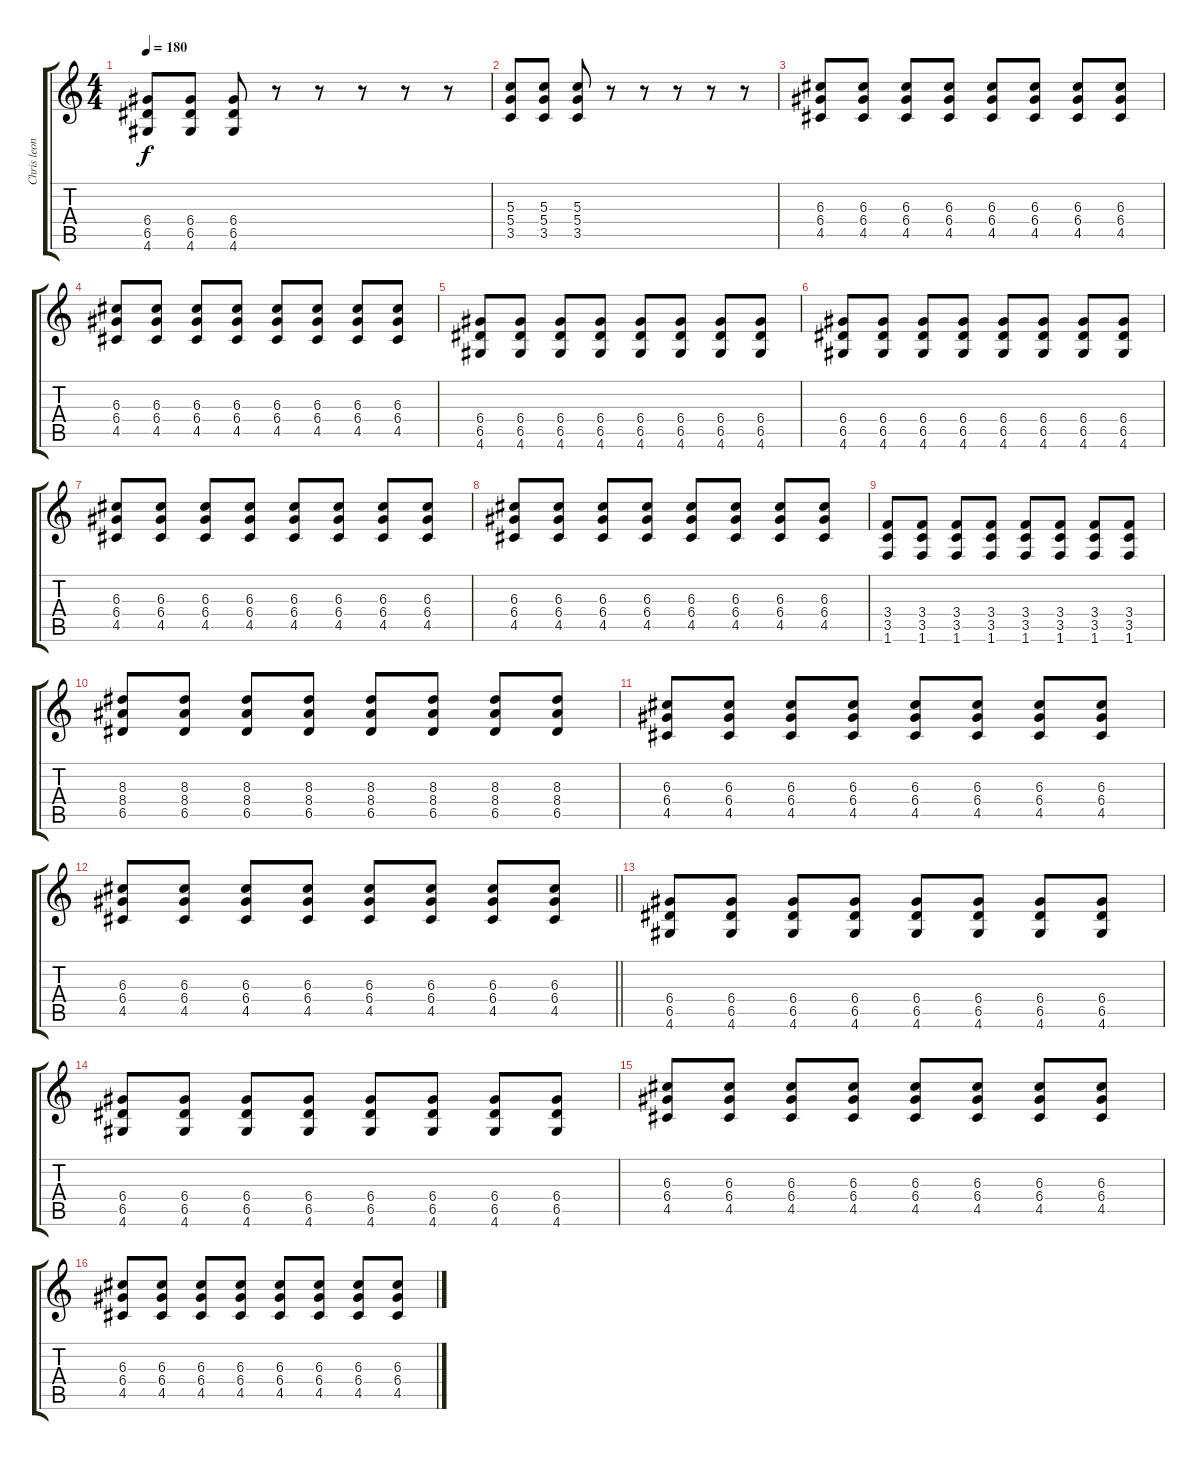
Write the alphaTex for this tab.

\track ("Chris leonard (3rd Guitarist)" "Chris leon") {instrument distortionguitar}
\staff {score tabs}
\tuning (E4 B3 G3 D3 A2 E2) {hide}
\ts (4 4)
\tempo 180
\clef g2
\ks c
(6.4 6.5 4.6).8{dy f} (6.4 6.5 4.6).8 (6.4 6.5 4.6).8 r.8 r.8 r.8 r.8 r.8 |
(5.3 5.4 3.5).8 (5.3 5.4 3.5).8 (5.3 5.4 3.5).8 r.8 r.8 r.8 r.8 r.8 |
(6.3 6.4 4.5).8 (6.3 6.4 4.5).8 (6.3 6.4 4.5).8 (6.3 6.4 4.5).8 (6.3 6.4 4.5).8 (6.3 6.4 4.5).8 (6.3 6.4 4.5).8 (6.3 6.4 4.5).8 |
(6.3 6.4 4.5).8 (6.3 6.4 4.5).8 (6.3 6.4 4.5).8 (6.3 6.4 4.5).8 (6.3 6.4 4.5).8 (6.3 6.4 4.5).8 (6.3 6.4 4.5).8 (6.3 6.4 4.5).8 |
(6.4 6.5 4.6).8 (6.4 6.5 4.6).8 (6.4 6.5 4.6).8 (6.4 6.5 4.6).8 (6.4 6.5 4.6).8 (6.4 6.5 4.6).8 (6.4 6.5 4.6).8 (6.4 6.5 4.6).8 |
(6.4 6.5 4.6).8 (6.4 6.5 4.6).8 (6.4 6.5 4.6).8 (6.4 6.5 4.6).8 (6.4 6.5 4.6).8 (6.4 6.5 4.6).8 (6.4 6.5 4.6).8 (6.4 6.5 4.6).8 |
(6.3 6.4 4.5).8 (6.3 6.4 4.5).8 (6.3 6.4 4.5).8 (6.3 6.4 4.5).8 (6.3 6.4 4.5).8 (6.3 6.4 4.5).8 (6.3 6.4 4.5).8 (6.3 6.4 4.5).8 |
(6.3 6.4 4.5).8 (6.3 6.4 4.5).8 (6.3 6.4 4.5).8 (6.3 6.4 4.5).8 (6.3 6.4 4.5).8 (6.3 6.4 4.5).8 (6.3 6.4 4.5).8 (6.3 6.4 4.5).8 |
(3.4 3.5 1.6).8 (3.4 3.5 1.6).8 (3.4 3.5 1.6).8 (3.4 3.5 1.6).8 (3.4 3.5 1.6).8 (3.4 3.5 1.6).8 (3.4 3.5 1.6).8 (3.4 3.5 1.6).8 |
(8.3 8.4 6.5).8 (8.3 8.4 6.5).8 (8.3 8.4 6.5).8 (8.3 8.4 6.5).8 (8.3 8.4 6.5).8 (8.3 8.4 6.5).8 (8.3 8.4 6.5).8 (8.3 8.4 6.5).8 |
(6.3 6.4 4.5).8 (6.3 6.4 4.5).8 (6.3 6.4 4.5).8 (6.3 6.4 4.5).8 (6.3 6.4 4.5).8 (6.3 6.4 4.5).8 (6.3 6.4 4.5).8 (6.3 6.4 4.5).8 |
\barLineRight lightlight
(6.3 6.4 4.5).8 (6.3 6.4 4.5).8 (6.3 6.4 4.5).8 (6.3 6.4 4.5).8 (6.3 6.4 4.5).8 (6.3 6.4 4.5).8 (6.3 6.4 4.5).8 (6.3 6.4 4.5).8 |
(6.4 6.5 4.6).8 (6.4 6.5 4.6).8 (6.4 6.5 4.6).8 (6.4 6.5 4.6).8 (6.4 6.5 4.6).8 (6.4 6.5 4.6).8 (6.4 6.5 4.6).8 (6.4 6.5 4.6).8 |
(6.4 6.5 4.6).8 (6.4 6.5 4.6).8 (6.4 6.5 4.6).8 (6.4 6.5 4.6).8 (6.4 6.5 4.6).8 (6.4 6.5 4.6).8 (6.4 6.5 4.6).8 (6.4 6.5 4.6).8 |
(6.3 6.4 4.5).8 (6.3 6.4 4.5).8 (6.3 6.4 4.5).8 (6.3 6.4 4.5).8 (6.3 6.4 4.5).8 (6.3 6.4 4.5).8 (6.3 6.4 4.5).8 (6.3 6.4 4.5).8 |
(6.3 6.4 4.5).8 (6.3 6.4 4.5).8 (6.3 6.4 4.5).8 (6.3 6.4 4.5).8 (6.3 6.4 4.5).8 (6.3 6.4 4.5).8 (6.3 6.4 4.5).8 (6.3 6.4 4.5).8
